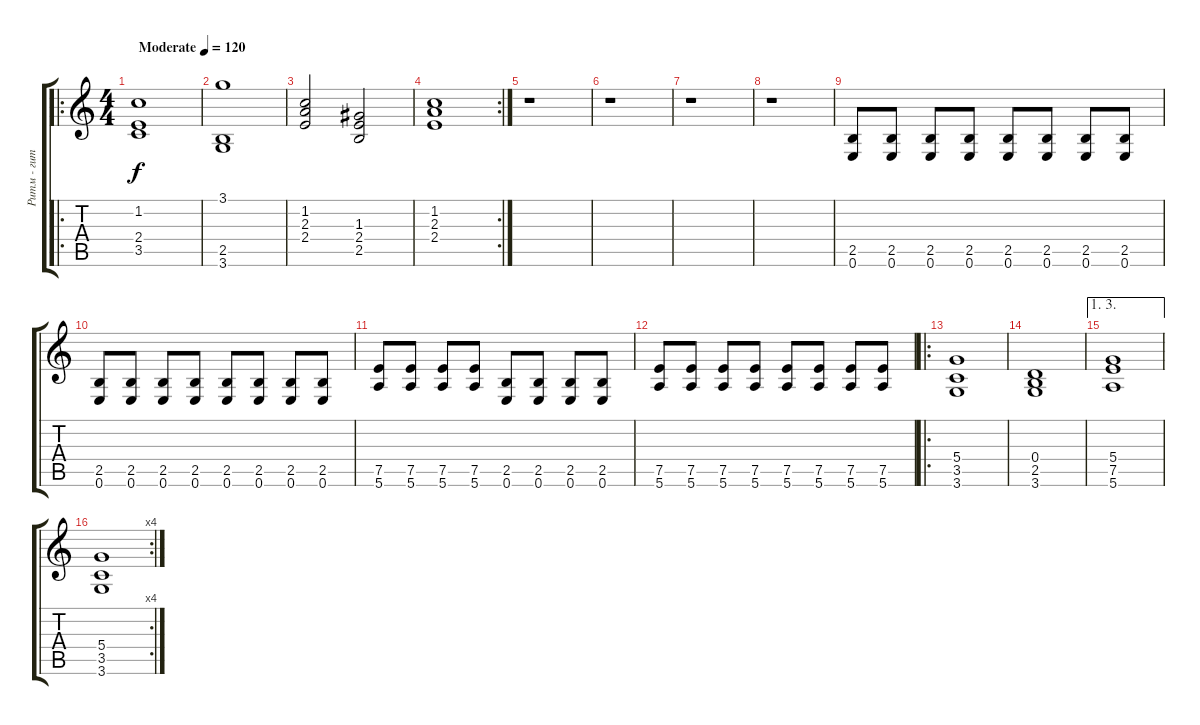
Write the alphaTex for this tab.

\track ("Ритм - гитара" "Ритм - гит") {instrument distortionguitar}
\staff {score tabs}
\tuning (E4 B3 G3 D3 A2 E2) {hide}
\ro
\ts (4 4)
\tempo (120 "Moderate")
\clef g2
\ks c
(1.2 2.4 3.5).1{dy f instrument distortionguitar} |
(3.1 2.5 3.6).1 |
(1.2 2.3 2.4).2 (1.3 2.4 2.5).2 |
\rc 2
(1.2 2.3 2.4).1 |
r.1 |
r.1 |
r.1 |
r.1 |
(2.5 0.6).8 (2.5 0.6).8 (2.5 0.6).8 (2.5 0.6).8 (2.5 0.6).8 (2.5 0.6).8 (2.5 0.6).8 (2.5 0.6).8 |
(2.5 0.6).8 (2.5 0.6).8 (2.5 0.6).8 (2.5 0.6).8 (2.5 0.6).8 (2.5 0.6).8 (2.5 0.6).8 (2.5 0.6).8 |
(7.5 5.6).8 (7.5 5.6).8 (7.5 5.6).8 (7.5 5.6).8 (2.5 0.6).8 (2.5 0.6).8 (2.5 0.6).8 (2.5 0.6).8 |
(7.5 5.6).8 (7.5 5.6).8 (7.5 5.6).8 (7.5 5.6).8 (7.5 5.6).8 (7.5 5.6).8 (7.5 5.6).8 (7.5 5.6).8 |
\ro
(5.4 3.5 3.6).1 |
(0.4 2.5 3.6).1 |
\ae (1 3)
(5.4 7.5 5.6).1 |
\rc 4
(5.4 3.5 3.6).1
